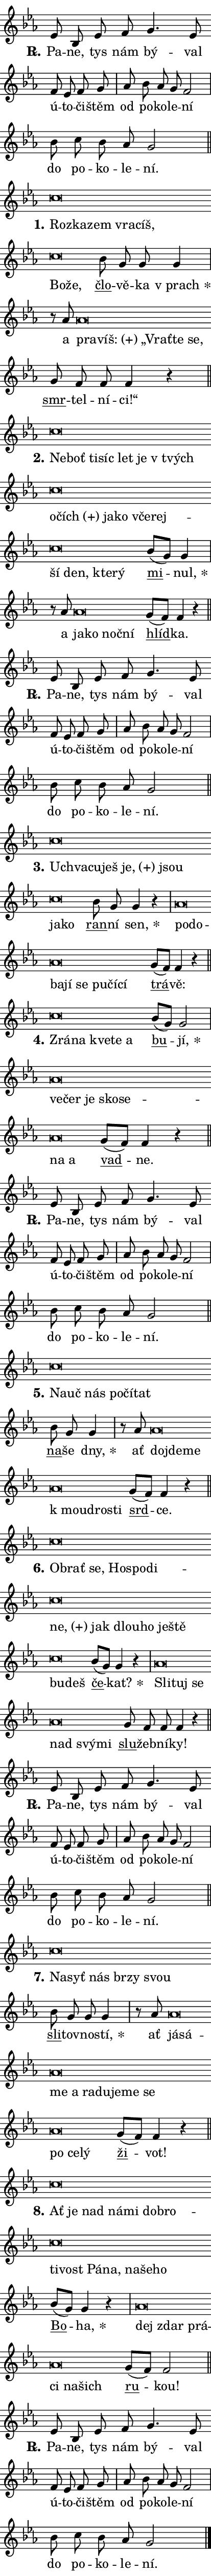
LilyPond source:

\version "2.24.0"
\header { tagline = "" }
\paper {
  indent = 0\cm
  top-margin = 0\cm
  right-margin = 0\cm
  bottom-margin = 0\cm
  left-margin = 0\cm
  paper-width = 7\cm
  page-breaking = #ly:one-page-breaking
  system-system-spacing.basic-distance = #11
  score-system-spacing.basic-distance = #11
  ragged-last = ##f
}


%% Author: Thomas Morley
%% https://lists.gnu.org/archive/html/lilypond-user/2020-05/msg00002.html
#(define (line-position grob)
"Returns position of @var[grob} in current system:
   @code{'start}, if at first time-step
   @code{'end}, if at last time-step
   @code{'middle} otherwise
"
  (let* ((col (ly:item-get-column grob))
         (ln (ly:grob-object col 'left-neighbor))
         (rn (ly:grob-object col 'right-neighbor))
         (col-to-check-left (if (ly:grob? ln) ln col))
         (col-to-check-right (if (ly:grob? rn) rn col))
         (break-dir-left
           (and
             (ly:grob-property col-to-check-left 'non-musical #f)
             (ly:item-break-dir col-to-check-left)))
         (break-dir-right
           (and
             (ly:grob-property col-to-check-right 'non-musical #f)
             (ly:item-break-dir col-to-check-right))))
        (cond ((eqv? 1 break-dir-left) 'start)
              ((eqv? -1 break-dir-right) 'end)
              (else 'middle))))

#(define (tranparent-at-line-position vctor)
  (lambda (grob)
  "Relying on @code{line-position} select the relevant enry from @var{vctor}.
Used to determine transparency,"
    (case (line-position grob)
      ((end) (not (vector-ref vctor 0)))
      ((middle) (not (vector-ref vctor 1)))
      ((start) (not (vector-ref vctor 2))))))

noteHeadBreakVisibility =
#(define-music-function (break-visibility)(vector?)
"Makes @code{NoteHead}s transparent relying on @var{break-visibility}"
#{
  \override NoteHead.transparent =
    #(tranparent-at-line-position break-visibility)
#})

#(define delete-ledgers-for-transparent-note-heads
  (lambda (grob)
    "Reads whether a @code{NoteHead} is transparent.
If so this @code{NoteHead} is removed from @code{'note-heads} from
@var{grob}, which is supposed to be @code{LedgerLineSpanner}.
As a result ledgers are not printed for this @code{NoteHead}"
    (let* ((nhds-array (ly:grob-object grob 'note-heads))
           (nhds-list
             (if (ly:grob-array? nhds-array)
                 (ly:grob-array->list nhds-array)
                 '()))
           ;; Relies on the transparent-property being done before
           ;; Staff.LedgerLineSpanner.after-line-breaking is executed.
           ;; This is fragile ...
           (to-keep
             (remove
               (lambda (nhd)
                 (ly:grob-property nhd 'transparent #f))
               nhds-list)))
      ;; TODO find a better method to iterate over grob-arrays, similiar
      ;; to filter/remove etc for lists
      ;; For now rebuilt from scratch
      (set! (ly:grob-object grob 'note-heads)  '())
      (for-each
        (lambda (nhd)
          (ly:pointer-group-interface::add-grob grob 'note-heads nhd))
        to-keep))))

hideNotes = {
  \noteHeadBreakVisibility #begin-of-line-visible
}
unHideNotes = {
  \noteHeadBreakVisibility #all-visible
}

% work-around for resetting accidentals
% https://lilypond.org/doc/v2.23/Documentation/notation/displaying-rhythms#unmetered-music
cadenzaMeasure = {
  \cadenzaOff
  \partial 1024 s1024
  \cadenzaOn
}

#(define-markup-command (accent layout props text) (markup?)
  "Underline accented syllable"
  (interpret-markup layout props
    #{\markup \override #'(offset . 4.3) \underline { #text }#}))

responsum = \markup \concat {
  "R" \hspace #-1.05 \path #0.1 #'((moveto 0 0.07) (lineto 0.9 0.8)) \hspace #0.05 "."
}

\layout {
    \context {
        \Staff
        \remove "Time_signature_engraver"
        \override LedgerLineSpanner.after-line-breaking = #delete-ledgers-for-transparent-note-heads
    }
    \context {
        \Voice {
            \override NoteHead.output-attributes = #'((class . "notehead"))
            \override Hairpin.height = #0.55
        }
    }
    \context {
        \Lyrics {
            \override StanzaNumber.output-attributes = #'((class . "stanzanumber"))
            \override LyricSpace.minimum-distance = #0.9
            \override LyricText.font-name = #"TeX Gyre Schola"
            \override LyricText.font-size = 1
            \override StanzaNumber.font-name = #"TeX Gyre Schola Bold"
            \override StanzaNumber.font-size = 1
        }
    }
}

% magnetic-lyrics.ily
%
%   written by
%     Jean Abou Samra <jean@abou-samra.fr>
%     Werner Lemberg <wl@gnu.org>
%
%   adapted by
%     Jiri Hon <jiri.hon@gmail.com>
%
% Version 2022-Apr-15

% https://www.mail-archive.com/lilypond-user@gnu.org/msg149350.html

#(define (Left_hyphen_pointer_engraver context)
   "Collect syllable-hyphen-syllable occurrences in lyrics and store
them in properties.  This engraver only looks to the left.  For
example, if the lyrics input is @code{foo -- bar}, it does the
following.

@itemize @bullet
@item
Set the @code{text} property of the @code{LyricHyphen} grob between
@q{foo} and @q{bar} to @code{foo}.

@item
Set the @code{left-hyphen} property of the @code{LyricText} grob with
text @q{foo} to the @code{LyricHyphen} grob between @q{foo} and
@q{bar}.
@end itemize

Use this auxiliary engraver in combination with the
@code{lyric-@/text::@/apply-@/magnetic-@/offset!} hook."
   (let ((hyphen #f)
         (text #f))
     (make-engraver
      (acknowledgers
       ((lyric-syllable-interface engraver grob source-engraver)
        (set! text grob)))
      (end-acknowledgers
       ((lyric-hyphen-interface engraver grob source-engraver)
        ;(when (not (grob::has-interface grob 'lyric-space-interface))
          (set! hyphen grob)));)
      ((stop-translation-timestep engraver)
       (when (and text hyphen)
         (ly:grob-set-object! text 'left-hyphen hyphen))
       (set! text #f)
       (set! hyphen #f)))))

#(define (lyric-text::apply-magnetic-offset! grob)
   "If the space between two syllables is less than the value in
property @code{LyricText@/.details@/.squash-threshold}, move the right
syllable to the left so that it gets concatenated with the left
syllable.

Use this function as a hook for
@code{LyricText@/.after-@/line-@/breaking} if the
@code{Left_@/hyphen_@/pointer_@/engraver} is active."
   (let ((hyphen (ly:grob-object grob 'left-hyphen #f)))
     (when hyphen
       (let ((left-text (ly:spanner-bound hyphen LEFT)))
         (when (grob::has-interface left-text 'lyric-syllable-interface)
           (let* ((common (ly:grob-common-refpoint grob left-text X))
                  (this-x-ext (ly:grob-extent grob common X))
                  (left-x-ext
                   (begin
                     ;; Trigger magnetism for left-text.
                     (ly:grob-property left-text 'after-line-breaking)
                     (ly:grob-extent left-text common X)))
                  ;; `delta` is the gap width between two syllables.
                  (delta (- (interval-start this-x-ext)
                            (interval-end left-x-ext)))
                  (details (ly:grob-property grob 'details))
                  (threshold (assoc-get 'squash-threshold details 0.2)))
             (when (< delta threshold)
               (let* (;; We have to manipulate the input text so that
                      ;; ligatures crossing syllable boundaries are not
                      ;; disabled.  For languages based on the Latin
                      ;; script this is essentially a beautification.
                      ;; However, for non-Western scripts it can be a
                      ;; necessity.
                      (lt (ly:grob-property left-text 'text))
                      (rt (ly:grob-property grob 'text))
                      (is-space (grob::has-interface hyphen 'lyric-space-interface))
                      (space (if is-space " " ""))
                      (space-markup (grob-interpret-markup grob " "))
                      (space-size (interval-length (ly:stencil-extent space-markup X)))
                      (extra-delta (if is-space space-size 0))
                      ;; Append new syllable.
                      (ltrt-space (if (and (string? lt) (string? rt))
                                (string-append lt space rt)
                                (make-concat-markup (list lt space rt))))
                      ;; Right-align `ltrt` to the right side.
                      (ltrt-space-markup (grob-interpret-markup
                               grob
                               (make-translate-markup
                                (cons (interval-length this-x-ext) 0)
                                (make-right-align-markup ltrt-space)))))
                 (begin
                   ;; Don't print `left-text`.
                   (ly:grob-set-property! left-text 'stencil #f)
                   ;; Set text and stencil (which holds all collected
                   ;; syllables so far) and shift it to the left.
                   (ly:grob-set-property! grob 'text ltrt-space)
                   (ly:grob-set-property! grob 'stencil ltrt-space-markup)
                   (ly:grob-translate-axis! grob (- (- delta extra-delta)) X))))))))))


#(define (lyric-hyphen::displace-bounds-first grob)
   ;; Make very sure this callback isn't triggered too early.
   (let ((left (ly:spanner-bound grob LEFT))
         (right (ly:spanner-bound grob RIGHT)))
     (ly:grob-property left 'after-line-breaking)
     (ly:grob-property right 'after-line-breaking)
     (ly:lyric-hyphen::print grob)))

squashThreshold = #0.4

\layout {
  \context {
    \Lyrics
    \consists #Left_hyphen_pointer_engraver
    \override LyricText.after-line-breaking =
      #lyric-text::apply-magnetic-offset!
    \override LyricHyphen.stencil = #lyric-hyphen::displace-bounds-first
    \override LyricText.details.squash-threshold = \squashThreshold
    \override LyricHyphen.minimum-distance = 0
    \override LyricHyphen.minimum-length = \squashThreshold
  }
}

squash = \override LyricText.details.squash-threshold = 9999
unSquash = \override LyricText.details.squash-threshold = \squashThreshold

left = \override LyricText.self-alignment-X = #LEFT
unLeft = \revert LyricText.self-alignment-X

starOffset = #(lambda (grob) 
                (let ((x_offset (ly:self-alignment-interface::aligned-on-x-parent grob)))
                  (if (= x_offset 0) 0 (+ x_offset 1.2))))

star = #(define-music-function (syllable)(string?)
"Append star separator at the end of a syllable"
#{
  \once \override LyricText.X-offset = #starOffset
  \lyricmode { \markup {
    #syllable
    \override #'((font-name . "TeX Gyre Schola Bold")) \hspace #0.2 \lower #0.65 \larger "*"
  } }
#})

starAccent = #(define-music-function (syllable)(string?)
"Append star separator at the end of a syllable and make accent"
#{
  \once \override LyricText.X-offset = #starOffset
  \lyricmode { \markup {
    \accent #syllable
    \override #'((font-name . "TeX Gyre Schola Bold")) \hspace #0.2 \lower #0.65 \larger "*"
  } }
#})

breath = #(define-music-function (syllable)(string?)
"Append breathing indicator at the end of a syllable"
#{
  \lyricmode { \markup { #syllable "+" } }
#})

optionalBreath = #(define-music-function (syllable)(string?)
"Append optional breathing indicator at the end of a syllable"
#{
  \lyricmode { \markup { #syllable "(+)" } }
#})


\score {
    <<
        \new Voice = "melody" { \cadenzaOn \key es \major \relative { es'8 bes es f g4. es8 \bar "" f es f g \cadenzaMeasure \bar "|" as bes as g f2 \cadenzaMeasure \bar "|" bes8 c bes as g2 \cadenzaMeasure \bar "||" \break } }
        \new Lyrics \lyricsto "melody" { \lyricmode { \set stanza = \responsum
Pa -- ne, tys nám bý -- val ú -- to -- či -- štěm od po -- ko -- le -- ní do po -- ko -- le -- ní. } }
    >>
    \layout {}
}

\score {
    <<
        \new Voice = "melody" { \cadenzaOn \key es \major \relative { c''\breve*1/16 \hideNotes \breve*1/16 \bar "" \breve*1/16 \bar "" \breve*1/16 \bar "" \breve*1/16 \bar "" \breve*1/16 \breve*1/16 \bar "" \unHideNotes \bar "" bes8 g g g4 \cadenzaMeasure \bar "|" r8 as8 as\breve*1/16 \hideNotes \breve*1/16 \bar "" \breve*1/16 \bar "" \breve*1/16 \breve*1/16 \bar "" \unHideNotes \bar "" g8 f f f4 r \cadenzaMeasure \bar "||" \break } }
        \new Lyrics \lyricsto "melody" { \lyricmode { \set stanza = "1."
\left Roz -- \squash ka -- zem vra -- cíš, Bo -- že, \unLeft \unSquash \markup \accent člo -- vě -- ka \star "v prach" a \left pra -- \squash \optionalBreath víš: „Vrať -- te se, \unLeft \unSquash \markup \accent smr -- tel -- ní -- ci!“ } }
    >>
    \layout {}
}

\score {
    <<
        \new Voice = "melody" { \cadenzaOn \key es \major \relative { c''\breve*1/16 \hideNotes \breve*1/16 \bar "" \breve*1/16 \bar "" \breve*1/16 \bar "" \breve*1/16 \bar "" \breve*1/16 \bar "" \breve*1/16 \bar "" \breve*1/16 \bar "" \breve*1/16 \bar "" \breve*1/16 \bar "" \breve*1/16 \bar "" \breve*1/16 \bar "" \breve*1/16 \bar "" \breve*1/16 \bar "" \breve*1/16 \bar "" \breve*1/16 \breve*1/16 \bar "" \unHideNotes \bar "" bes8[( g)] g4 \cadenzaMeasure \bar "|" r8 as8 as\breve*1/16 \hideNotes \breve*1/16 \bar "" \breve*1/16 \breve*1/16 \bar "" \unHideNotes \bar "" g8[( f)] f4 r \cadenzaMeasure \bar "||" \break } }
        \new Lyrics \lyricsto "melody" { \lyricmode { \set stanza = "2."
\left Ne -- \squash boť ti -- síc let je "v tvých" o -- \optionalBreath čích ja -- ko vče -- rej -- ší den, kte -- rý \unLeft \unSquash \markup \accent mi -- \star nul, a \left ja -- \squash ko noč -- ní \unLeft \unSquash \markup \accent hlíd -- ka. } }
    >>
    \layout {}
}

\score {
    <<
        \new Voice = "melody" { \cadenzaOn \key es \major \relative { es'8 bes es f g4. es8 \bar "" f es f g \cadenzaMeasure \bar "|" as bes as g f2 \cadenzaMeasure \bar "|" bes8 c bes as g2 \cadenzaMeasure \bar "||" \break } }
        \new Lyrics \lyricsto "melody" { \lyricmode { \set stanza = \responsum
Pa -- ne, tys nám bý -- val ú -- to -- či -- štěm od po -- ko -- le -- ní do po -- ko -- le -- ní. } }
    >>
    \layout {}
}

\score {
    <<
        \new Voice = "melody" { \cadenzaOn \key es \major \relative { c''\breve*1/16 \hideNotes \breve*1/16 \bar "" \breve*1/16 \bar "" \breve*1/16 \bar "" \breve*1/16 \bar "" \breve*1/16 \breve*1/16 \bar "" \unHideNotes \bar "" bes8 g g4 r \cadenzaMeasure \bar "|" as\breve*1/16 \hideNotes \breve*1/16 \bar "" \breve*1/16 \bar "" \breve*1/16 \bar "" \breve*1/16 \bar "" \breve*1/16 \bar "" \breve*1/16 \breve*1/16 \bar "" \unHideNotes \bar "" g8[( f)] f4 r \cadenzaMeasure \bar "||" \break } }
        \new Lyrics \lyricsto "melody" { \lyricmode { \set stanza = "3."
\left Uchva -- \squash cu -- ješ \optionalBreath je, jsou ja -- ko \unLeft \unSquash \markup \accent ran -- ní \star sen, \left po -- \squash do -- ba -- jí se pu -- čí -- cí \unLeft \unSquash \markup \accent trá -- vě: } }
    >>
    \layout {}
}

\score {
    <<
        \new Voice = "melody" { \cadenzaOn \key es \major \relative { c''\breve*1/16 \hideNotes \breve*1/16 \bar "" \breve*1/16 \bar "" \breve*1/16 \breve*1/16 \bar "" \unHideNotes \bar "" bes8[( g)] g2 \cadenzaMeasure \bar "|" as\breve*1/16 \hideNotes \breve*1/16 \bar "" \breve*1/16 \bar "" \breve*1/16 \bar "" \breve*1/16 \bar "" \breve*1/16 \breve*1/16 \bar "" \unHideNotes \bar "" g8[( f)] f4 r \cadenzaMeasure \bar "||" \break } }
        \new Lyrics \lyricsto "melody" { \lyricmode { \set stanza = "4."
\left Zrá -- \squash na kve -- te a \unLeft \unSquash \markup \accent bu -- \star jí, \left ve -- \squash čer je sko -- se -- na a \unLeft \unSquash \markup \accent vad -- ne. } }
    >>
    \layout {}
}

\score {
    <<
        \new Voice = "melody" { \cadenzaOn \key es \major \relative { es'8 bes es f g4. es8 \bar "" f es f g \cadenzaMeasure \bar "|" as bes as g f2 \cadenzaMeasure \bar "|" bes8 c bes as g2 \cadenzaMeasure \bar "||" \break } }
        \new Lyrics \lyricsto "melody" { \lyricmode { \set stanza = \responsum
Pa -- ne, tys nám bý -- val ú -- to -- či -- štěm od po -- ko -- le -- ní do po -- ko -- le -- ní. } }
    >>
    \layout {}
}

\score {
    <<
        \new Voice = "melody" { \cadenzaOn \key es \major \relative { c''\breve*1/16 \hideNotes \breve*1/16 \bar "" \breve*1/16 \bar "" \breve*1/16 \bar "" \breve*1/16 \breve*1/16 \bar "" \unHideNotes \bar "" bes8 g g4 \cadenzaMeasure \bar "|" r8 as8 as\breve*1/16 \hideNotes \breve*1/16 \bar "" \breve*1/16 \bar "" \breve*1/16 \bar "" \breve*1/16 \breve*1/16 \bar "" \unHideNotes \bar "" g8[( f)] f4 r \cadenzaMeasure \bar "||" \break } }
        \new Lyrics \lyricsto "melody" { \lyricmode { \set stanza = "5."
\left Na -- \squash uč nás po -- čí -- tat \unLeft \unSquash \markup \accent na -- še \star dny, ať \left do -- \squash jde -- me "k mou" -- dro -- sti \unLeft \unSquash \markup \accent srd -- ce. } }
    >>
    \layout {}
}

\score {
    <<
        \new Voice = "melody" { \cadenzaOn \key es \major \relative { c''\breve*1/16 \hideNotes \breve*1/16 \bar "" \breve*1/16 \bar "" \breve*1/16 \bar "" \breve*1/16 \bar "" \breve*1/16 \bar "" \breve*1/16 \bar "" \breve*1/16 \bar "" \breve*1/16 \bar "" \breve*1/16 \bar "" \breve*1/16 \bar "" \breve*1/16 \bar "" \breve*1/16 \breve*1/16 \bar "" \unHideNotes \bar "" bes8[( g)] g4 r \cadenzaMeasure \bar "|" as\breve*1/16 \hideNotes \breve*1/16 \bar "" \breve*1/16 \bar "" \breve*1/16 \bar "" \breve*1/16 \breve*1/16 \bar "" \unHideNotes \bar "" g8 f f f4 r \cadenzaMeasure \bar "||" \break } }
        \new Lyrics \lyricsto "melody" { \lyricmode { \set stanza = "6."
\left O -- \squash brať se, Ho -- spo -- di -- \optionalBreath ne, jak dlou -- ho je -- ště bu -- deš \unLeft \unSquash \markup \accent če -- \star kat? \left Sli -- \squash tuj se nad svý -- mi \unLeft \unSquash \markup \accent slu -- žeb -- ní -- ky! } }
    >>
    \layout {}
}

\score {
    <<
        \new Voice = "melody" { \cadenzaOn \key es \major \relative { es'8 bes es f g4. es8 \bar "" f es f g \cadenzaMeasure \bar "|" as bes as g f2 \cadenzaMeasure \bar "|" bes8 c bes as g2 \cadenzaMeasure \bar "||" \break } }
        \new Lyrics \lyricsto "melody" { \lyricmode { \set stanza = \responsum
Pa -- ne, tys nám bý -- val ú -- to -- či -- štěm od po -- ko -- le -- ní do po -- ko -- le -- ní. } }
    >>
    \layout {}
}

\score {
    <<
        \new Voice = "melody" { \cadenzaOn \key es \major \relative { c''\breve*1/16 \hideNotes \breve*1/16 \bar "" \breve*1/16 \bar "" \breve*1/16 \bar "" \breve*1/16 \breve*1/16 \bar "" \unHideNotes \bar "" bes8 g g g4 \cadenzaMeasure \bar "|" r8 as8 as\breve*1/16 \hideNotes \breve*1/16 \bar "" \breve*1/16 \bar "" \breve*1/16 \bar "" \breve*1/16 \bar "" \breve*1/16 \bar "" \breve*1/16 \bar "" \breve*1/16 \bar "" \breve*1/16 \bar "" \breve*1/16 \bar "" \breve*1/16 \breve*1/16 \bar "" \unHideNotes \bar "" g8[( f)] f4 r \cadenzaMeasure \bar "||" \break } }
        \new Lyrics \lyricsto "melody" { \lyricmode { \set stanza = "7."
\left Na -- \squash syť nás br -- zy svou \unLeft \unSquash \markup \accent sli -- tov -- no -- \star stí, ať \left já -- \squash sá -- me a ra -- du -- je -- me se po ce -- lý \unLeft \unSquash \markup \accent ži -- vot! } }
    >>
    \layout {}
}

\score {
    <<
        \new Voice = "melody" { \cadenzaOn \key es \major \relative { c''\breve*1/16 \hideNotes \breve*1/16 \bar "" \breve*1/16 \bar "" \breve*1/16 \bar "" \breve*1/16 \bar "" \breve*1/16 \bar "" \breve*1/16 \bar "" \breve*1/16 \bar "" \breve*1/16 \bar "" \breve*1/16 \bar "" \breve*1/16 \bar "" \breve*1/16 \bar "" \breve*1/16 \breve*1/16 \bar "" \unHideNotes \bar "" bes8[( g)] g4 r \cadenzaMeasure \bar "|" as\breve*1/16 \hideNotes \breve*1/16 \bar "" \breve*1/16 \bar "" \breve*1/16 \bar "" \breve*1/16 \breve*1/16 \bar "" \unHideNotes \bar "" g8[( f)] f2 \cadenzaMeasure \bar "||" \break } }
        \new Lyrics \lyricsto "melody" { \lyricmode { \set stanza = "8."
\left Ať \squash je nad ná -- mi dob -- ro -- ti -- vost Pá -- na, na -- še -- ho \unLeft \unSquash \markup \accent Bo -- \star ha, \left dej \squash zdar prá -- ci na -- šich \unLeft \unSquash \markup \accent ru -- kou! } }
    >>
    \layout {}
}

\score {
    <<
        \new Voice = "melody" { \cadenzaOn \key es \major \relative { es'8 bes es f g4. es8 \bar "" f es f g \cadenzaMeasure \bar "|" as bes as g f2 \cadenzaMeasure \bar "|" bes8 c bes as g2 \cadenzaMeasure \bar "||" \break } \bar "|." }
        \new Lyrics \lyricsto "melody" { \lyricmode { \set stanza = \responsum
Pa -- ne, tys nám bý -- val ú -- to -- či -- štěm od po -- ko -- le -- ní do po -- ko -- le -- ní. } }
    >>
    \layout {}
}
